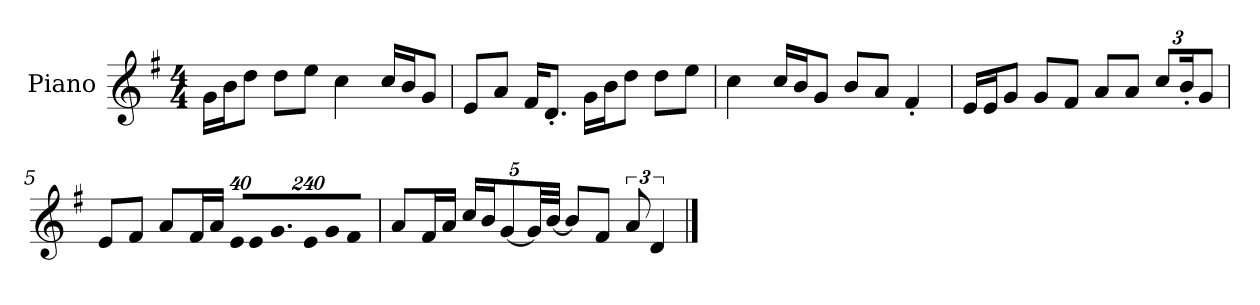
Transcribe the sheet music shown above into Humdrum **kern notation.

**kern
*part1
*staff1
*I"Piano
*I'P-no
*clefG2
*k[f#]
*M4/4
*MM90
=1
16g\LL
16b\J
8dd\J
8dd\L
8ee\J
4cc\
16cc/LL
16b/J
8g/J
=2
8e/L
8a/J
16f#/KL
8.d'/J
16g\LL
16b\J
8dd\J
8dd\L
8ee\J
=3
4cc\
16cc/LL
16b/J
8g/J
8b/L
8a/J
4f#'/
=4
16e/LL
16e/J
8g/J
8g/L
8f#/J
8a/L
8a/J
*Xbrackettup
12cc/L
24b'/K
8g/J
!!LO:LB:g=z
=5
8e/L
8f#/J
8a/L
16f#/L
16a/JJ
!LO:N:vis=32
640%23e/KLL
!LO:N:vis=16
1920%137e/
!LO:N:vis=16.
960%103g/
!LO:N:vis=16
1920%137e/
!LO:N:vis=16
1920%137g/J
!LO:N:vis=8
960%137f#/J
=6
8a/L
16f#/L
16a/JJ
20cc/LL
20b/J
[10g/
40g/LL]
[40b/JJJ
8b/L]
8f#/J
*brackettup
12a/
6d/
==
*-
